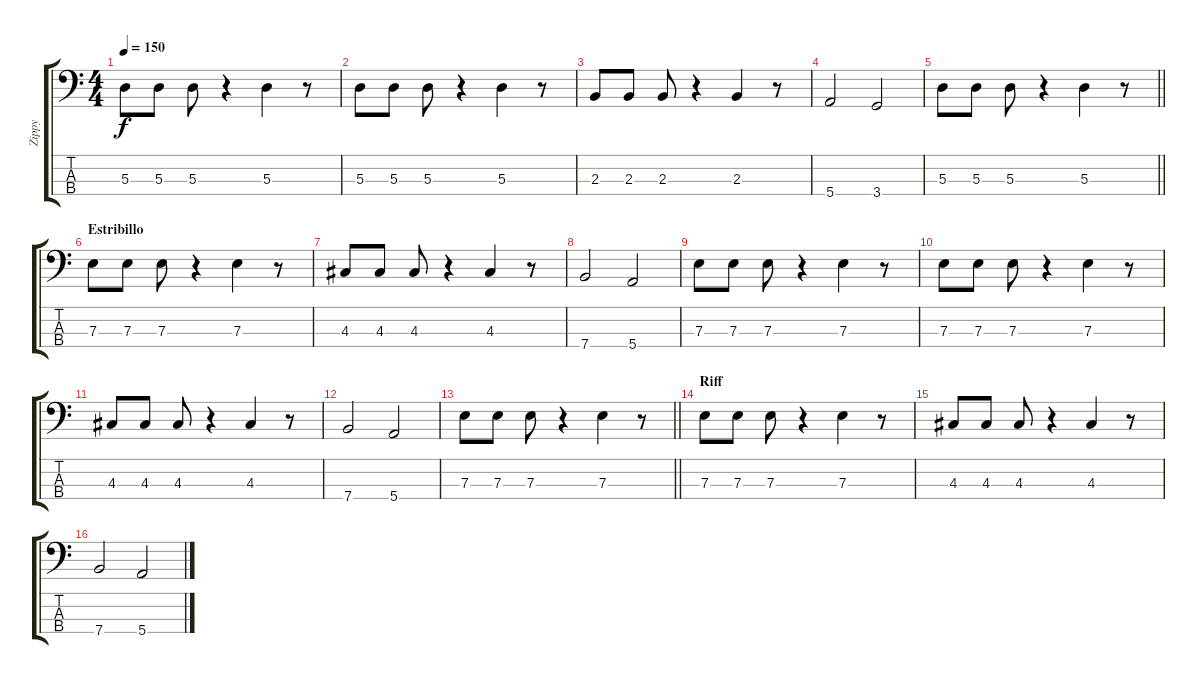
\track ("Zippy" "Zippy") {instrument electricbassfinger}
\staff {score tabs}
\tuning (G2 D2 A1 E1) {hide}
\ts (4 4)
\tempo 150
\clef f4
\ks c
5.3.8{dy f} 5.3.8 5.3.8 r.4 5.3.4 r.8 |
5.3.8 5.3.8 5.3.8 r.4 5.3.4 r.8 |
2.3.8 2.3.8 2.3.8 r.4 2.3.4 r.8 |
5.4.2 3.4.2 |
\barLineRight lightlight
5.3.8 5.3.8 5.3.8 r.4 5.3.4 r.8 |
\section ("" "Estribillo")
7.3.8 7.3.8 7.3.8 r.4 7.3.4 r.8 |
4.3.8 4.3.8 4.3.8 r.4 4.3.4 r.8 |
7.4.2 5.4.2 |
7.3.8 7.3.8 7.3.8 r.4 7.3.4 r.8 |
7.3.8 7.3.8 7.3.8 r.4 7.3.4 r.8 |
4.3.8 4.3.8 4.3.8 r.4 4.3.4 r.8 |
7.4.2 5.4.2 |
\barLineRight lightlight
7.3.8 7.3.8 7.3.8 r.4 7.3.4 r.8 |
\section ("" "Riff")
7.3.8 7.3.8 7.3.8 r.4 7.3.4 r.8 |
4.3.8 4.3.8 4.3.8 r.4 4.3.4 r.8 |
7.4.2 5.4.2
